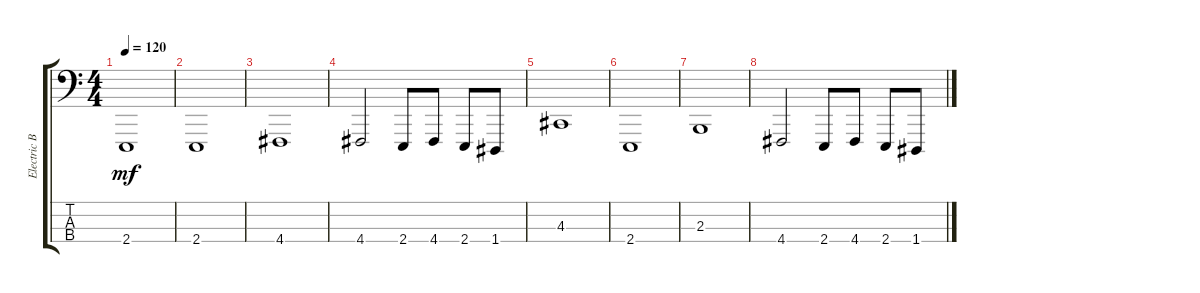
\track ("Electric Bass" "Electric B") {instrument brightacousticpiano}
\staff {score tabs}
\tuning (G2 D2 A1 D1) {hide}
\ts (4 4)
\tempo 120
\clef f4
\ks c
2.4.1{dy mf} |
2.4.1 |
4.4.1 |
4.4.2 2.4.8 4.4.8 2.4.8 1.4.8 |
4.3.1 |
2.4.1 |
2.3.1 |
4.4.2 2.4.8 4.4.8 2.4.8 1.4.8
